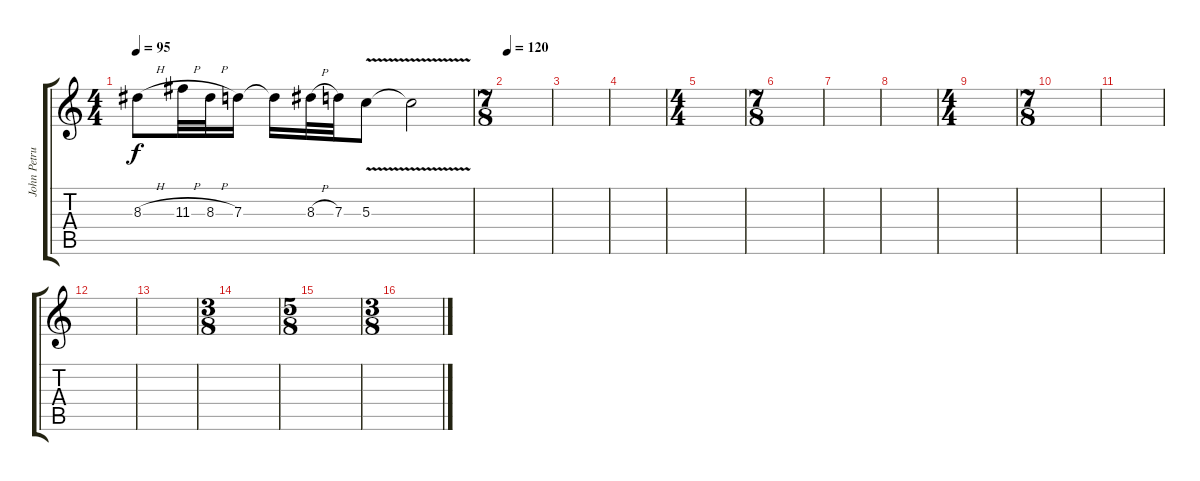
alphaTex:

\track ("John Petrucci" "John Petru") {instrument distortionguitar}
\staff {score tabs}
\tuning (E4 B3 G3 D3 A2 D2) {hide}
\ts (4 4)
\tempo 95
\clef g2
\ks c
8.3{h}.8{dy f} 11.3{h}.32 8.3{h}.32 7.3.16 7.3{t}.16 8.3{h}.32 7.3.32 5.3{v}.8 5.3{v t}.2 |
\ts (7 8)
\tempo 120
|
|
|
\ts (4 4)
|
\ts (7 8)
|
|
|
\ts (4 4)
|
\ts (7 8)
|
|
|
|
\ts (3 8)
|
\ts (5 8)
|
\ts (3 8)
